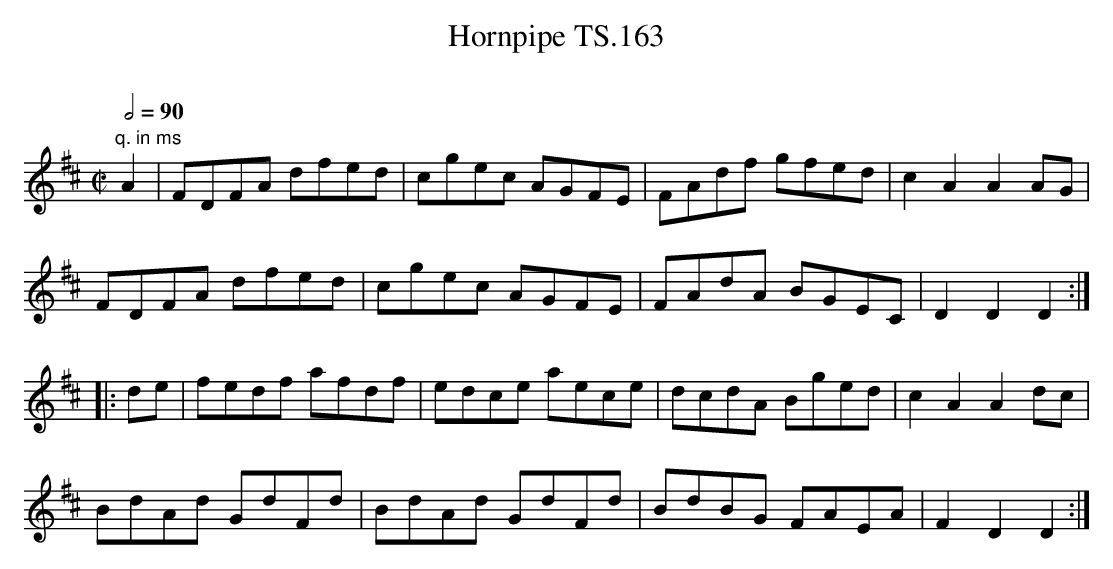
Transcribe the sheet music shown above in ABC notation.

X:1
T:Hornpipe TS.163
M:C|
L:1/8
Q:1/2=90
O:
K:D
"q. in ms"A2|FDFA dfed|cgec AGFE|FAdf gfed|c2A2A2 AG|
FDFA dfed| cgec AGFE|FAdA BGEC|D2D2D2:|
|:de|fedf afdf|edce aece|dcdA Bged|c2A2A2dc|
BdAd GdFd|BdAd GdFd|BdBG FAEA|F2D2D2:|]
